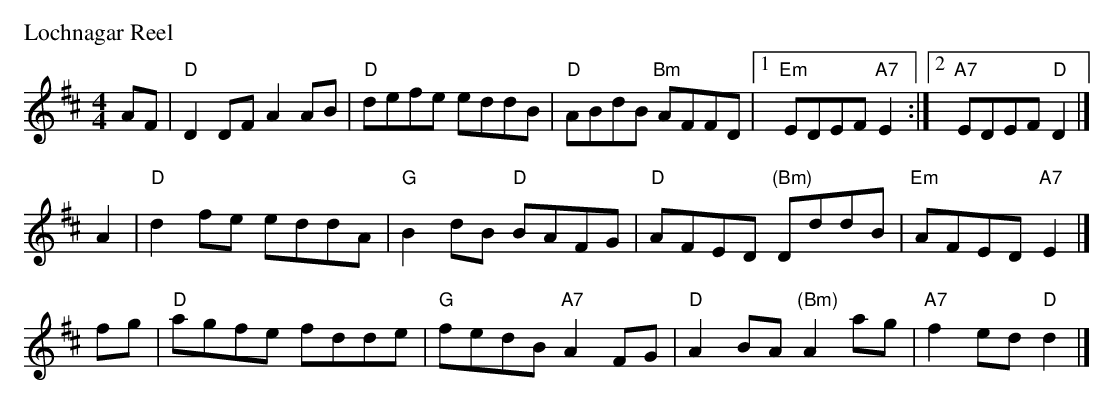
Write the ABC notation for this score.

X:1
P: Lochnagar Reel
M: 4/4
L: 1/8
K: D
AF \
| "D"D2DF A2AB | "D"defe eddB | "D"ABdB "Bm"AFFD \
|1 "Em"EDEF "A7"E2 :|2 "A7"EDEF "D"D2 |]
A2 \
| "D"d2fe eddA | "G"B2dB "D"BAFG \
| "D"AFED "(Bm)"DddB | "Em"AFED "A7"E2 |]
fg \
| "D"agfe fdde | "G"fedB "A7"A2 FG \
| "D"A2BA "(Bm)"A2ag | "A7"f2ed "D"d2 |]
